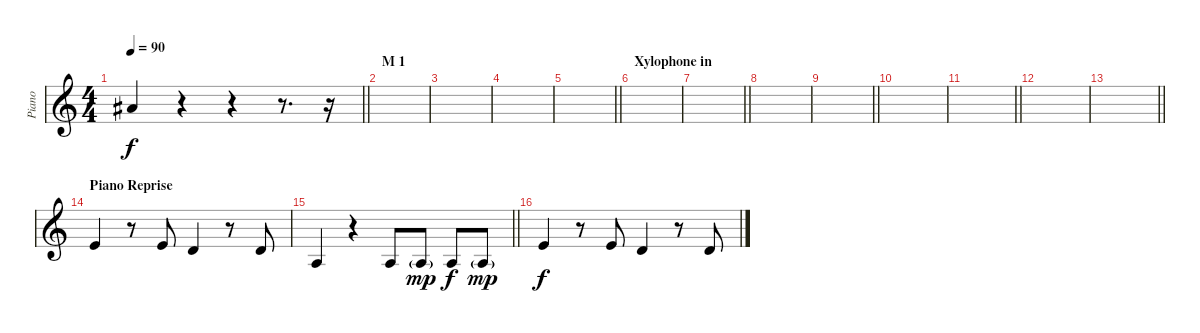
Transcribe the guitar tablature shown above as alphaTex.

\track ("Piano" "Piano") {instrument brightacousticpiano}
\staff {score}
\tuning (E4 B3 G3 D3 A2 E2) {hide}
\ts (4 4)
\tempo 90
\clef g2
\barLineRight lightlight
\ks c
6.1.4{dy f} r.4 r.4 r.8{d} r.16 |
\section ("" "M 1")
|
|
|
\barLineRight lightlight
|
\section ("" "Xylophone in")
|
\barLineRight lightlight
|
|
\barLineRight lightlight
|
|
\barLineRight lightlight
|
|
\barLineRight lightlight
|
\section ("" "Piano Reprise")
9.3.4{volume 12} r.8 9.3.8 12.4.4 r.8 3.2.8 |
\barLineRight lightlight
2.3.4 r.4 2.3.8 2.3{g}.8{dy mp} 2.3.8{dy f} 2.3{g}.8{dy mp} |
9.3.4{dy f} r.8 9.3.8 12.4.4 r.8 3.2.8
